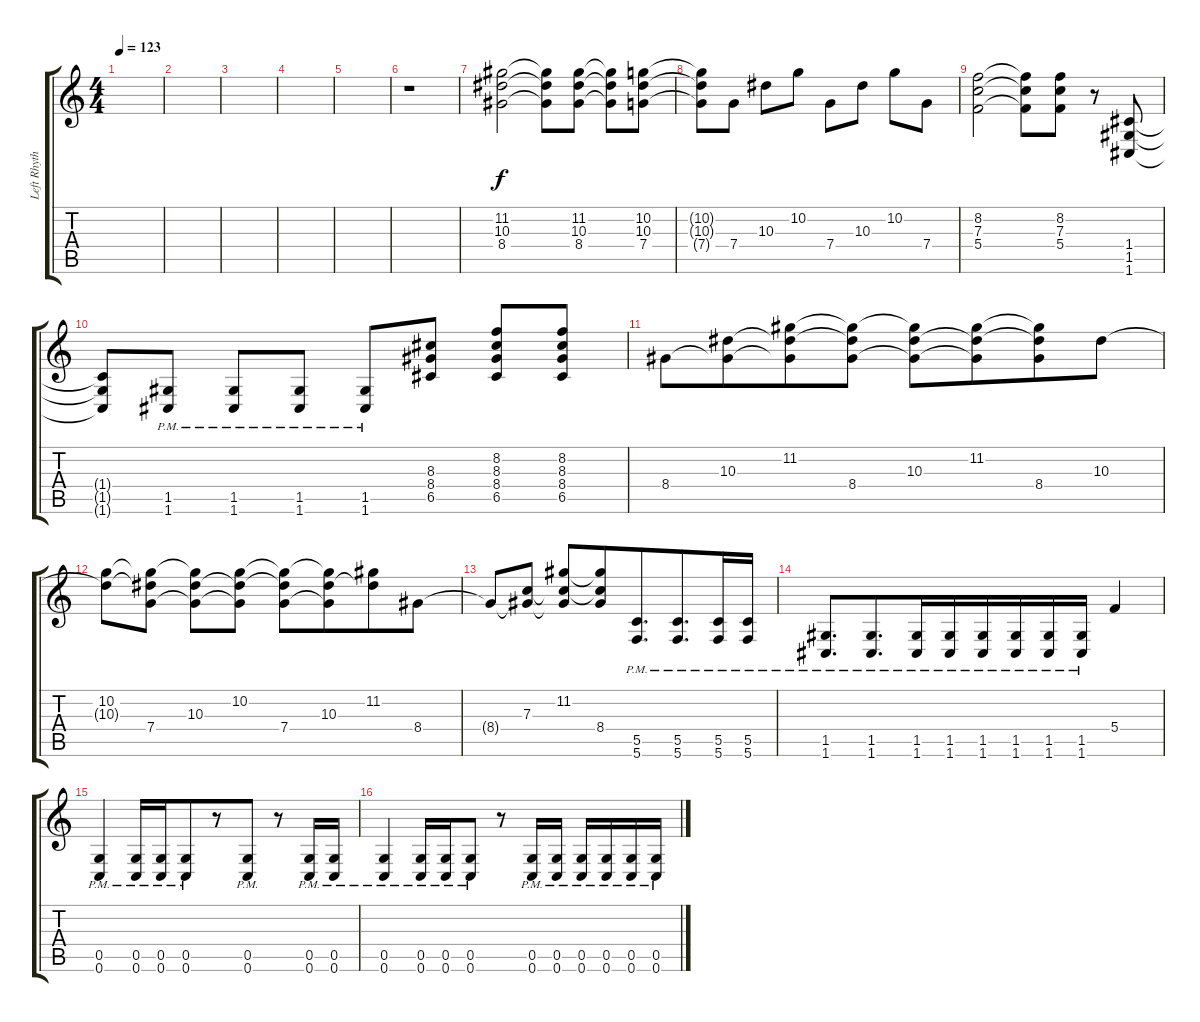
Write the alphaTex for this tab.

\track ("Left Rhythm" "Left Rhyth") {instrument distortionguitar}
\staff {score tabs}
\tuning (D4 A3 F3 C3 G2 C2) {hide}
\ts (4 4)
\tempo 123
\clef g2
\ks c
|
|
|
|
|
r.1{volume 0} |
(11.2 10.3 8.4).2{volume 13 beam merge} (11.2{t} 10.3{t} 8.4{t}).8 (11.2 10.3 8.4).8 (11.2{t} 10.3{t} 8.4{t}).8 (10.2 10.3 7.4).8 |
(10.2{t} 10.3{t} 7.4{t}).8 7.4.8 10.3.8 10.2.8 7.4.8 10.3.8 10.2.8{beam merge} 7.4.8 |
(8.2 7.3 5.4).2{beam merge} (8.2{t} 7.3{t} 5.4{t}).8 (8.2 7.3 5.4).8 r.8 (1.4 1.5 1.6).8 |
(1.4{t} 1.5{t} 1.6{t}).8 (1.5{pm} 1.6{pm}).8 (1.5{pm} 1.6{pm}).8{beam merge} (1.5{pm} 1.6{pm}).8 (1.5{pm} 1.6{pm}).8{beam merge} (8.3 8.4 6.5).8 (8.2 8.3 8.4 6.5).8 (8.2 8.3 8.4 6.5).8 |
8.4.8 (10.3 8.4{t}).8{beam merge} (11.2 10.3{t} 8.4{t}).8{beam merge} (11.2{t} 10.3{t} 8.4).8 (11.2{t} 10.3 8.4{t}).8{beam merge} (11.2 10.3{t} 8.4{t}).8{beam merge} (11.2{t} 10.3{t} 8.4).8 10.3.8 |
(10.2 10.3{t}).8 (10.2{t} 10.3{t} 7.4).8 (10.2{t} 10.3 7.4{t}).8 (10.2 10.3{t} 7.4{t}).8 (10.2{t} 10.3{t} 7.4).8 (10.2{t} 10.3 7.4{t}).8{beam merge} (11.2 10.3{t}).8 8.4.8 |
8.4{t}.8 (7.3 8.4{t}).8 (11.2 7.3{t} 8.4{t}).8 (11.2{t} 7.3{t} 8.4).8{beam merge} (5.5{pm} 5.6{pm}).8{d beam merge} (5.5{pm} 5.6{pm}).8{d beam merge} (5.5{pm} 5.6{pm}).16{beam merge} (5.5{pm} 5.6{pm}).16 |
(1.5{pm} 1.6{pm}).8{d beam merge} (1.5{pm} 1.6{pm}).8{d beam merge} (1.5{pm} 1.6{pm}).16{beam merge} (1.5{pm} 1.6{pm}).16{beam merge} (1.5{pm} 1.6{pm}).16{beam merge} (1.5{pm} 1.6{pm}).16 (1.5{pm} 1.6{pm}).16{beam merge} (1.5{pm} 1.6{pm}).16 5.4.4 |
(0.5{pm} 0.6{pm}).4{beam merge} (0.5{pm} 0.6{pm}).16 (0.5{pm} 0.6{pm}).16{beam merge} (0.5{pm} 0.6{pm}).8{beam merge} r.8 (0.5{pm} 0.6{pm}).8 r.8 (0.5{pm} 0.6{pm}).16 (0.5{pm} 0.6{pm}).16 |
(0.5{pm} 0.6{pm}).4{beam merge} (0.5{pm} 0.6{pm}).16 (0.5{pm} 0.6{pm}).16{beam merge} (0.5{pm} 0.6{pm}).8 r.8{beam merge} (0.5{pm} 0.6{pm}).16 (0.5{pm} 0.6{pm}).16 (0.5{pm} 0.6{pm}).16{beam merge} (0.5{pm} 0.6{pm}).16 (0.5{pm} 0.6{pm}).16{beam merge} (0.5{pm} 0.6{pm}).16
